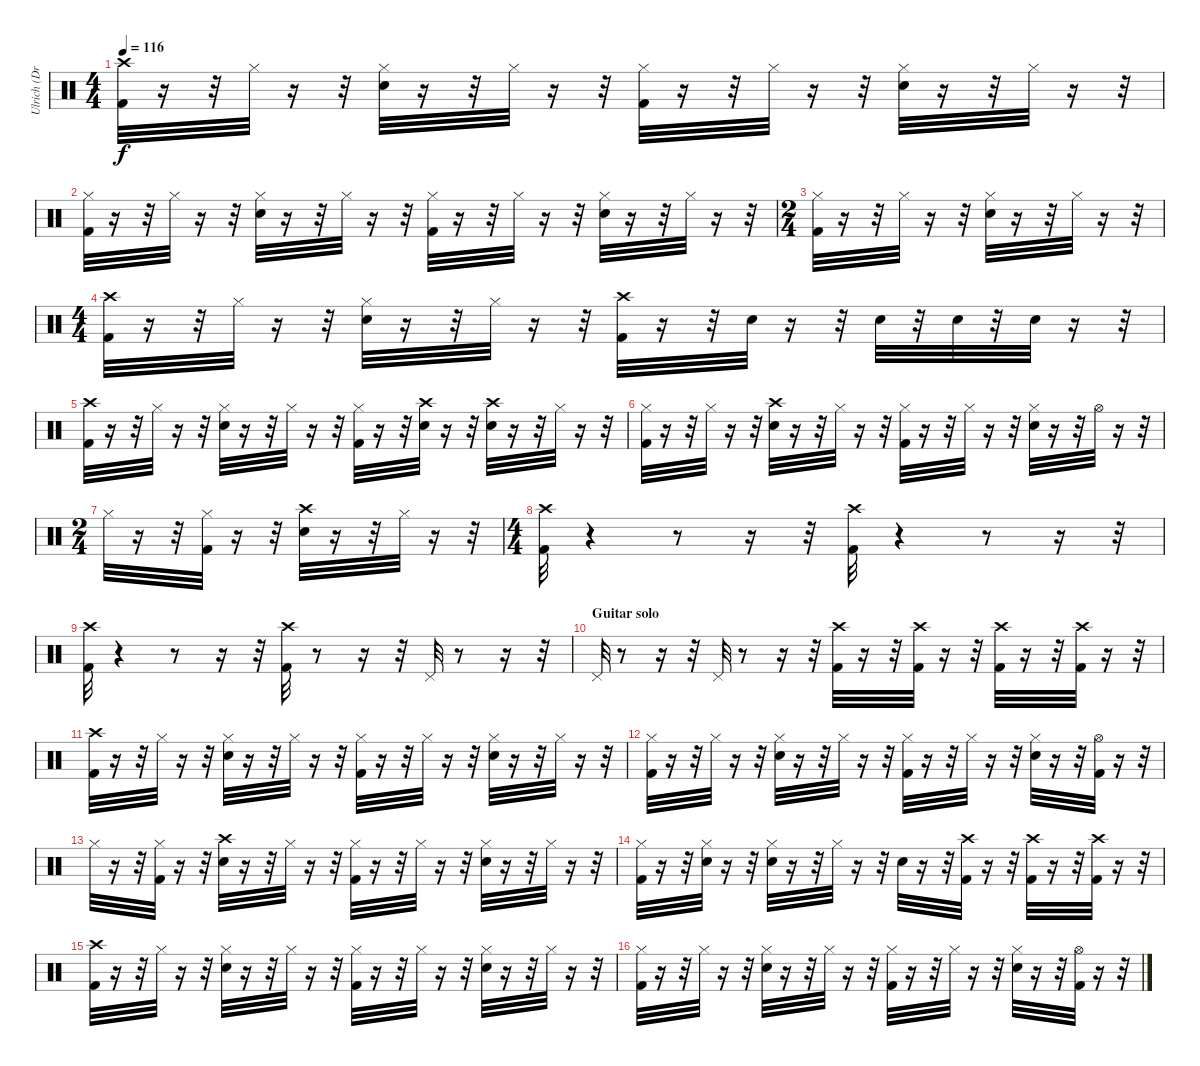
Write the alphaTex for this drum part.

\track ("Ulrich (Drums)" "Ulrich (Dr") {instrument percussion}
\staff {score}
\articulation defaults
\ts (4 4)
\tempo 116
\clef neutral
\ks c
("Kick (hit) 2" "Crash high (hit)").32{dy f} r.16 r.32 "Hi-Hat (closed)".32 r.16 r.32 ("Snare (hit) 2" "Hi-Hat (closed)").32 r.16 r.32 "Hi-Hat (closed)".32 r.16 r.32 ("Kick (hit) 2" "Hi-Hat (closed)").32 r.16 r.32 "Hi-Hat (closed)".32 r.16 r.32 ("Snare (hit) 2" "Hi-Hat (closed)").32 r.16 r.32 "Hi-Hat (closed)".32 r.16 r.32 |
("Kick (hit) 2" "Hi-Hat (closed)").32 r.16 r.32 "Hi-Hat (closed)".32 r.16 r.32 ("Snare (hit) 2" "Hi-Hat (closed)").32 r.16 r.32 "Hi-Hat (closed)".32 r.16 r.32 ("Kick (hit) 2" "Hi-Hat (closed)").32 r.16 r.32 "Hi-Hat (closed)".32 r.16 r.32 ("Snare (hit) 2" "Hi-Hat (closed)").32 r.16 r.32 "Hi-Hat (closed)".32 r.16 r.32 |
\ts (2 4)
("Kick (hit) 2" "Hi-Hat (closed)").32 r.16 r.32 "Hi-Hat (closed)".32 r.16 r.32 ("Snare (hit) 2" "Hi-Hat (closed)").32 r.16 r.32 "Hi-Hat (closed)".32 r.16 r.32 |
\ts (4 4)
("Kick (hit) 2" "Crash high (hit)").32 r.16 r.32 "Hi-Hat (closed)".32 r.16 r.32 ("Snare (hit) 2" "Hi-Hat (closed)").32 r.16 r.32 "Hi-Hat (closed)".32 r.16 r.32 ("Kick (hit) 2" "Crash high (hit)").32 r.16 r.32 "Snare (hit) 2".32 r.16 r.32 "Snare (hit) 2".32 r.32 "Snare (hit) 2".32 r.32 "Snare (hit) 2".32 r.16 r.32 |
("Kick (hit) 2" "Crash high (hit)").32 r.16 r.32 "Hi-Hat (closed)".32 r.16 r.32 ("Snare (hit) 2" "Hi-Hat (closed)").32 r.16 r.32 "Hi-Hat (closed)".32 r.16 r.32 ("Kick (hit) 2" "Hi-Hat (closed)").32 r.16 r.32 ("Snare (hit) 2" "Crash high (hit)").32 r.16 r.32 ("Snare (hit) 2" "Crash high (hit)").32 r.16 r.32 "Hi-Hat (closed)".32 r.16 r.32 |
("Hi-Hat (closed)" "Kick (hit) 2").32 r.16 r.32 "Hi-Hat (closed)".32 r.16 r.32 ("Snare (hit) 2" "Crash high (hit)").32 r.16 r.32 "Hi-Hat (closed)".32 r.16 r.32 ("Kick (hit) 2" "Hi-Hat (closed)").32 r.16 r.32 "Hi-Hat (closed)".32 r.16 r.32 ("Snare (hit) 2" "Hi-Hat (closed)").32 r.16 r.32 "Hi-Hat (open)".32 r.16 r.32 |
\ts (2 4)
"Hi-Hat (closed)".32 r.16 r.32 ("Kick (hit) 2" "Hi-Hat (closed)").32 r.16 r.32 ("Crash high (hit)" "Snare (hit) 2").32 r.16 r.32 "Hi-Hat (closed)".32 r.16 r.32 |
\ts (4 4)
("Kick (hit) 2" "Crash high (hit)").32 r.4 r.8 r.16 r.32 ("Kick (hit) 2" "Crash high (hit)").32 r.4 r.8 r.16 r.32 |
("Crash high (hit)" "Kick (hit) 2").32 r.4 r.8 r.16 r.32 ("Crash high (hit)" "Kick (hit) 2").32 r.8 r.16 r.32 "Pedal Hi-Hat (hit)".32 r.8 r.16 r.32 |
\section ("" "Guitar solo")
"Pedal Hi-Hat (hit)".32 r.8 r.16 r.32 "Pedal Hi-Hat (hit)".32 r.8 r.16 r.32 ("Crash high (hit)" "Kick (hit) 2").32 r.16 r.32 ("Crash high (hit)" "Kick (hit) 2").32 r.16 r.32 ("Crash high (hit)" "Kick (hit) 2").32 r.16 r.32 ("Crash high (hit)" "Kick (hit) 2").32 r.16 r.32 |
("Crash high (hit)" "Kick (hit) 2").32 r.16 r.32 "Hi-Hat (closed)".32 r.16 r.32 ("Snare (hit) 2" "Hi-Hat (closed)").32 r.16 r.32 "Hi-Hat (closed)".32 r.16 r.32 ("Hi-Hat (closed)" "Kick (hit) 2").32 r.16 r.32 "Hi-Hat (closed)".32 r.16 r.32 ("Snare (hit) 2" "Hi-Hat (closed)").32 r.16 r.32 "Hi-Hat (closed)".32 r.16 r.32 |
("Kick (hit) 2" "Hi-Hat (closed)").32 r.16 r.32 "Hi-Hat (closed)".32 r.16 r.32 ("Snare (hit) 2" "Hi-Hat (closed)").32 r.16 r.32 "Hi-Hat (closed)".32 r.16 r.32 ("Hi-Hat (closed)" "Kick (hit) 2").32 r.16 r.32 "Hi-Hat (closed)".32 r.16 r.32 ("Snare (hit) 2" "Hi-Hat (closed)").32 r.16 r.32 ("Kick (hit) 2" "Hi-Hat (open)").32 r.16 r.32 |
"Hi-Hat (closed)".32 r.16 r.32 ("Hi-Hat (closed)" "Kick (hit) 2").32 r.16 r.32 ("Snare (hit) 2" "Crash high (hit)").32 r.16 r.32 "Hi-Hat (closed)".32 r.16 r.32 ("Kick (hit) 2" "Hi-Hat (closed)").32 r.16 r.32 "Hi-Hat (closed)".32 r.16 r.32 ("Snare (hit) 2" "Hi-Hat (closed)").32 r.16 r.32 "Hi-Hat (closed)".32 r.16 r.32 |
("Kick (hit) 2" "Hi-Hat (closed)").32 r.16 r.32 ("Snare (hit) 2" "Hi-Hat (closed)").32 r.16 r.32 ("Snare (hit) 2" "Hi-Hat (closed)").32 r.16 r.32 "Hi-Hat (closed)".32 r.16 r.32 "Snare (hit) 2".32 r.16 r.32 ("Crash high (hit)" "Kick (hit) 2").32 r.16 r.32 ("Crash high (hit)" "Kick (hit) 2").32 r.16 r.32 ("Crash high (hit)" "Kick (hit) 2").32 r.16 r.32 |
("Kick (hit) 2" "Crash high (hit)").32 r.16 r.32 "Hi-Hat (closed)".32 r.16 r.32 ("Snare (hit) 2" "Hi-Hat (closed)").32 r.16 r.32 "Hi-Hat (closed)".32 r.16 r.32 ("Hi-Hat (closed)" "Kick (hit) 2").32 r.16 r.32 "Hi-Hat (closed)".32 r.16 r.32 ("Snare (hit) 2" "Hi-Hat (closed)").32 r.16 r.32 "Hi-Hat (closed)".32 r.16 r.32 |
("Kick (hit) 2" "Hi-Hat (closed)").32 r.16 r.32 "Hi-Hat (closed)".32 r.16 r.32 ("Snare (hit) 2" "Hi-Hat (closed)").32 r.16 r.32 "Hi-Hat (closed)".32 r.16 r.32 ("Hi-Hat (closed)" "Kick (hit) 2").32 r.16 r.32 "Hi-Hat (closed)".32 r.16 r.32 ("Snare (hit) 2" "Hi-Hat (closed)").32 r.16 r.32 ("Hi-Hat (open)" "Kick (hit) 2").32 r.16 r.32
